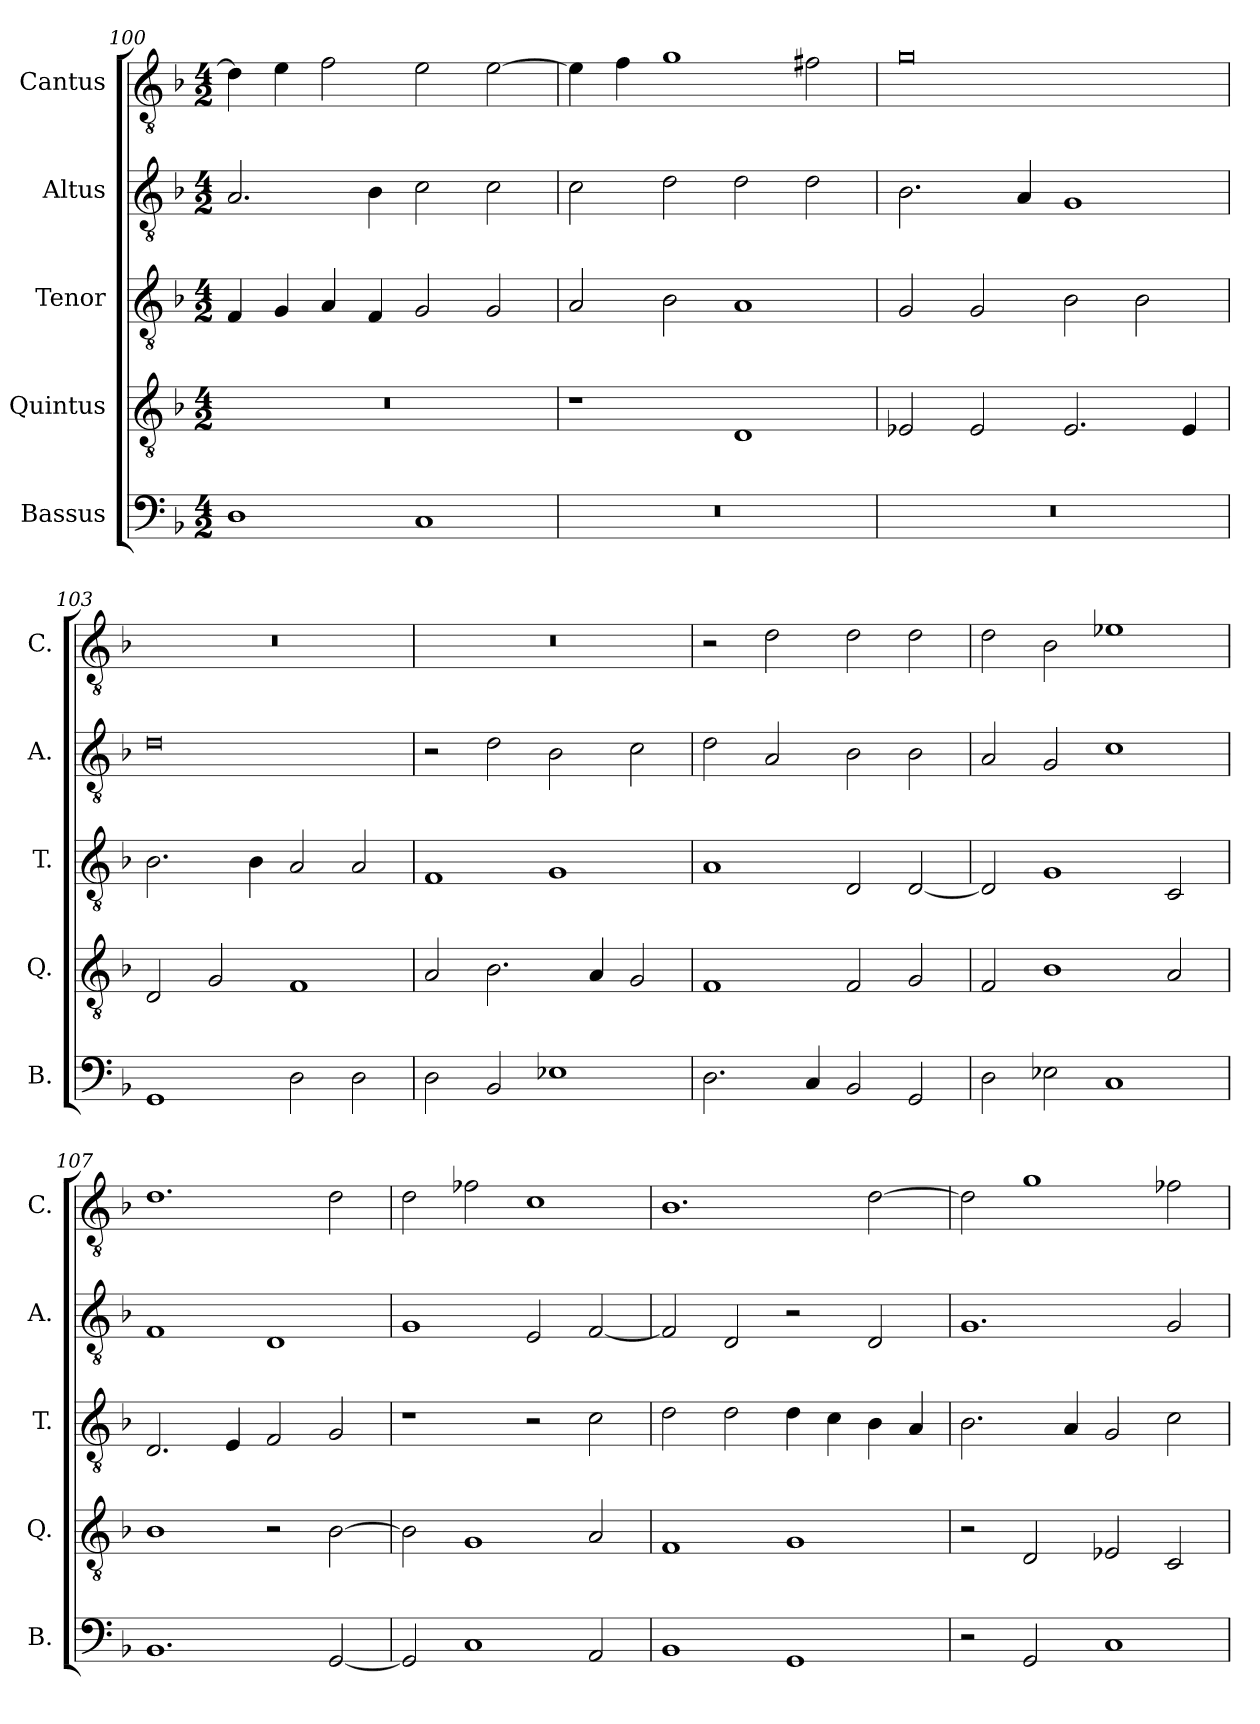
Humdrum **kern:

**kern	**kern	**kern	**kern	**kern
*part5	*part4	*part3	*part2	*part1
*staff5	*staff4	*staff3	*staff2	*staff1
*I"Bassus	*I"Quintus	*I"Tenor	*I"Altus	*I"Cantus
*I'B.	*I'Q.	*I'T.	*I'A.	*I'C.
*clefF4	*clefGv2	*clefGv2	*clefGv2	*clefGv2
*k[b-]	*k[b-]	*k[b-]	*k[b-]	*k[b-]
*M4/2	*M4/2	*M4/2	*M4/2	*M4/2
=100	=100	=100	=100	=100
1D	0r	4F/	2.A/	4d\]
.	.	4G/	.	4e\
.	.	4A/	.	2f\
.	.	4F/	4B-\	.
1C	.	2G/	2c\	2e\
.	.	2G/	2c\	[2e\
=101	=101	=101	=101	=101
0r	1r	2A/	2c\	4e\]
.	.	.	.	4f\
.	.	2B-\	2d\	1g
.	1D	1A	2d\	.
.	.	.	2d\	2f#X\
=102	=102	=102	=102	=102
0r	2E-X/	2G/	2.B-\	0g
.	2E-/	2G/	.	.
.	.	.	4A/	.
.	2.E-/	2B-\	1G	.
.	.	2B-\	.	.
.	4E-/	.	.	.
=103	=103	=103	=103	=103
1GG	2D/	2.B-\	0d	0r
.	2G/	.	.	.
.	.	4B-\	.	.
2D\	1F	2A/	.	.
2D\	.	2A/	.	.
!!LO:PB:g=z
=104	=104	=104	=104	=104
2D\	2A/	1F	2r	0r
2BB-/	2.B-\	.	2d\	.
1E-X	.	1G	2B-\	.
.	4A/	.	.	.
.	2G/	.	2c\	.
=105	=105	=105	=105	=105
2.D\	1F	1A	2d\	2r
.	.	.	2A/	2d\
4C/	.	.	.	.
2BB-/	2F/	2D/	2B-\	2d\
2GG/	2G/	[2D/	2B-\	2d\
=106	=106	=106	=106	=106
2D\	2F/	2D/]	2A/	2d\
2E-X\	1B-	1G	2G/	2B-\
1C	.	.	1c	1e-X
.	2A/	2C/	.	.
=107	=107	=107	=107	=107
1.BB-	1B-	2.D/	1F	1.d
.	.	4E/	.	.
.	2r	2F/	1D	.
[2GG/	[2B-\	2G/	.	2d\
=108	=108	=108	=108	=108
2GG/]	2B-\]	1r	1G	2d\
1C	1G	.	.	2f-X\
.	.	2r	2E/	1c
2AA/	2A/	2c\	[2F/	.
=109	=109	=109	=109	=109
1BB-	1F	2d\	2F/]	1.B-
.	.	2d\	2D/	.
1GG	1G	4d\	2r	.
.	.	4c\	.	.
.	.	4B-\	2D/	[2d\
.	.	4A/	.	.
=110	=110	=110	=110	=110
2r	2r	2.B-\	1.G	2d\]
2GG/	2D/	.	.	1g
.	.	4A/	.	.
1C	2E-X/	2G/	.	.
.	2C/	2c\	2G/	2f-X\
=	=	=	=	=
*-	*-	*-	*-	*-
